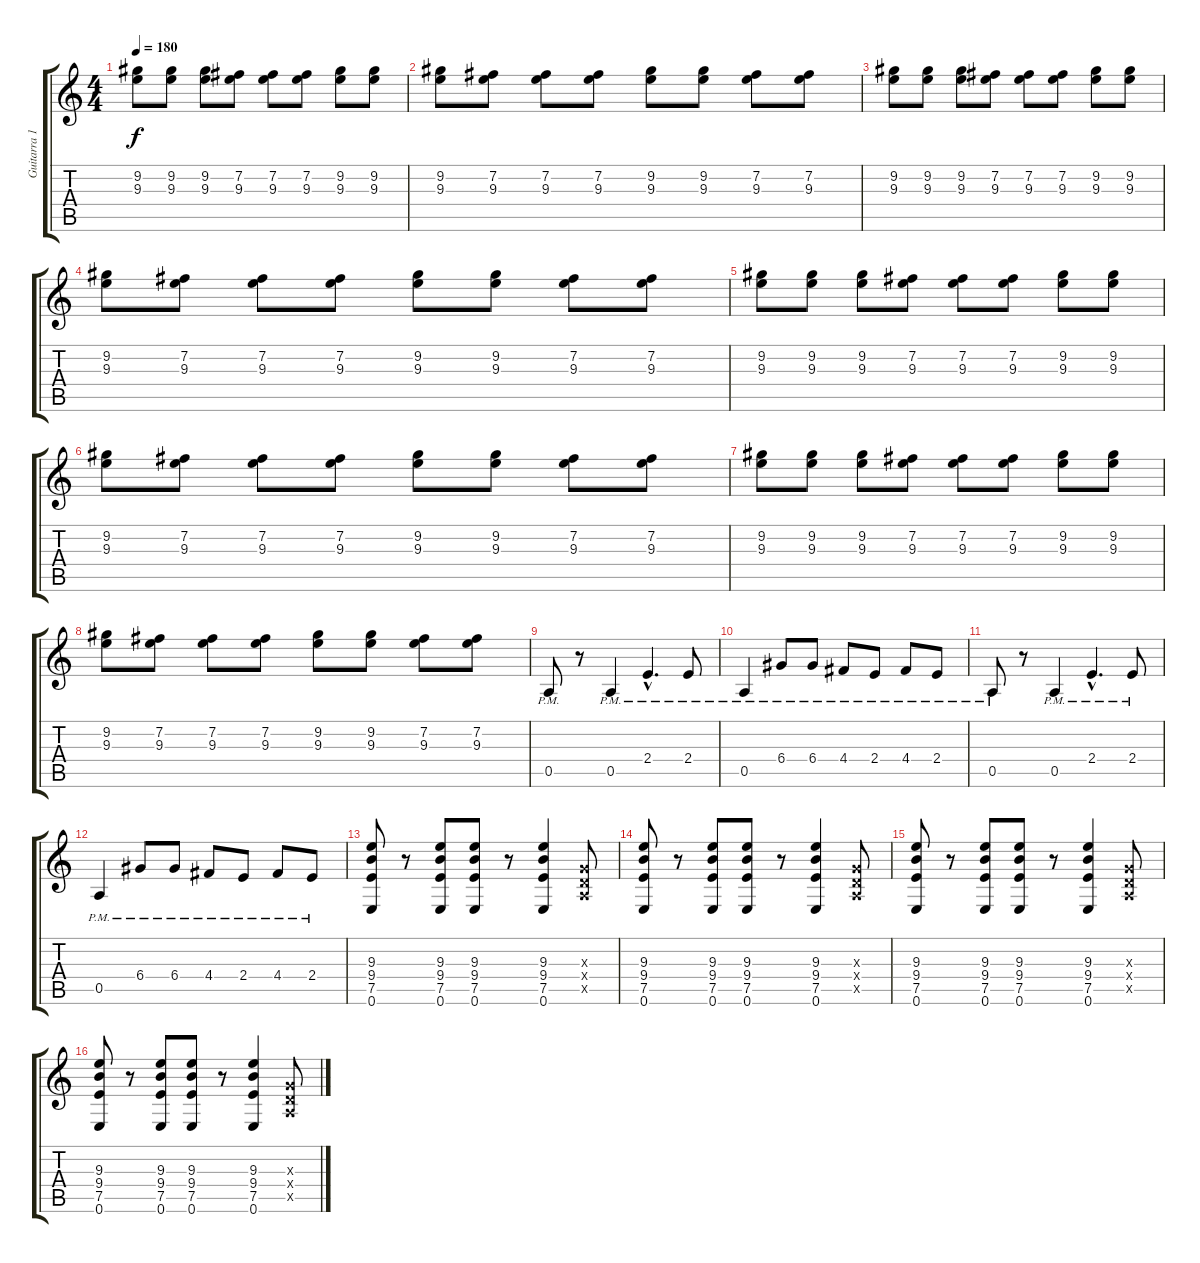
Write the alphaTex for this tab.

\track ("Guitarra 1 Distorção" "Guitarra 1") {instrument distortionguitar}
\staff {score tabs}
\tuning (E4 B3 G3 D3 A2 E2) {hide}
\ts (4 4)
\tempo 180
\clef g2
\ks c
(9.2 9.3).8{dy f} (9.2 9.3).8 (9.2 9.3).8 (7.2 9.3).8 (7.2 9.3).8 (7.2 9.3).8 (9.2 9.3).8 (9.2 9.3).8 |
(9.2 9.3).8 (7.2 9.3).8 (7.2 9.3).8 (7.2 9.3).8 (9.2 9.3).8 (9.2 9.3).8 (7.2 9.3).8 (7.2 9.3).8 |
(9.2 9.3).8 (9.2 9.3).8 (9.2 9.3).8 (7.2 9.3).8 (7.2 9.3).8 (7.2 9.3).8 (9.2 9.3).8 (9.2 9.3).8 |
(9.2 9.3).8 (7.2 9.3).8 (7.2 9.3).8 (7.2 9.3).8 (9.2 9.3).8 (9.2 9.3).8 (7.2 9.3).8 (7.2 9.3).8 |
(9.2 9.3).8 (9.2 9.3).8 (9.2 9.3).8 (7.2 9.3).8 (7.2 9.3).8 (7.2 9.3).8 (9.2 9.3).8 (9.2 9.3).8 |
(9.2 9.3).8 (7.2 9.3).8 (7.2 9.3).8 (7.2 9.3).8 (9.2 9.3).8 (9.2 9.3).8 (7.2 9.3).8 (7.2 9.3).8 |
(9.2 9.3).8 (9.2 9.3).8 (9.2 9.3).8 (7.2 9.3).8 (7.2 9.3).8 (7.2 9.3).8 (9.2 9.3).8 (9.2 9.3).8 |
(9.2 9.3).8 (7.2 9.3).8 (7.2 9.3).8 (7.2 9.3).8 (9.2 9.3).8 (9.2 9.3).8 (7.2 9.3).8 (7.2 9.3).8 |
0.5{pm}.8 r.8 0.5{pm}.4 2.4{hac pm}.4{d} 2.4{pm}.8 |
0.5{pm}.4 6.4{pm}.8 6.4{pm}.8 4.4{pm}.8 2.4{pm}.8 4.4{pm}.8 2.4{pm}.8 |
0.5{pm}.8 r.8 0.5{pm}.4 2.4{hac pm}.4{d} 2.4{pm}.8 |
0.5{pm}.4 6.4{pm}.8 6.4{pm}.8 4.4{pm}.8 2.4{pm}.8 4.4{pm}.8 2.4{pm}.8 |
(9.3 9.4 7.5 0.6).8 r.8 (9.3 9.4 7.5 0.6).8 (9.3 9.4 7.5 0.6).8 r.8 (9.3 9.4 7.5 0.6).4 (0.3{x} 0.4{x} 0.5{x}).8 |
(9.3 9.4 7.5 0.6).8 r.8 (9.3 9.4 7.5 0.6).8 (9.3 9.4 7.5 0.6).8 r.8 (9.3 9.4 7.5 0.6).4 (0.3{x} 0.4{x} 0.5{x}).8 |
(9.3 9.4 7.5 0.6).8 r.8 (9.3 9.4 7.5 0.6).8 (9.3 9.4 7.5 0.6).8 r.8 (9.3 9.4 7.5 0.6).4 (0.3{x} 0.4{x} 0.5{x}).8 |
(9.3 9.4 7.5 0.6).8 r.8 (9.3 9.4 7.5 0.6).8 (9.3 9.4 7.5 0.6).8 r.8 (9.3 9.4 7.5 0.6).4 (0.3{x} 0.4{x} 0.5{x}).8
